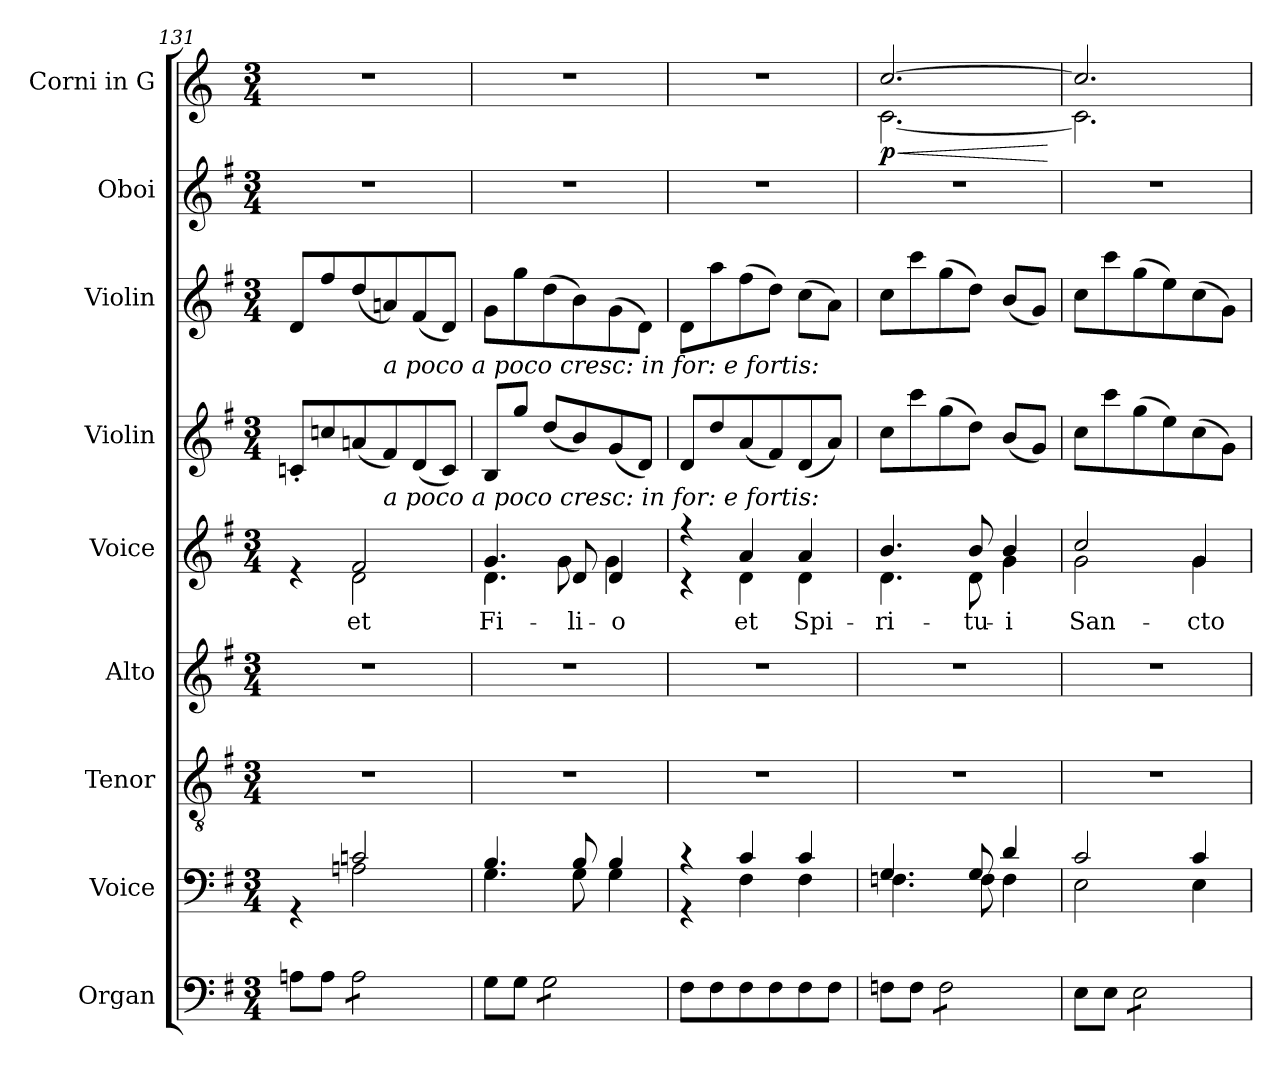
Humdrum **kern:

**kern	**kern	**kern	**kern	**kern	**text	**kern	**kern	**kern	**kern	**dynam
*part9	*part8	*part7	*part6	*part5	*part5	*part4	*part3	*part2	*part1	*part1
*staff9	*staff8	*staff7	*staff6	*staff5	*staff5	*staff4	*staff3	*staff2	*staff1	*staff1
*I"Organ	*I"Voice	*I"Tenor	*I"Alto	*I"Voice	*	*I"Violin	*I"Violin	*I"Oboi	*I"Corni in G	*
*	*	*	*I'A	*	*	*I'Vln	*I'Vln	*I'O	*I'C	*
!!LO:PB:g=z
*clefF4	*clefF4	*clefGv2	*clefG2	*clefG2	*	*clefG2	*clefG2	*clefG2	*clefG2	*
*	*	*	*	*	*	*	*	*	*ITrd3c5	*
*k[f#]	*k[f#]	*k[f#]	*k[f#]	*k[f#]	*	*k[f#]	*k[f#]	*k[f#]	*k[f#]	*
*M3/4	*M3/4	*M3/4	*M3/4	*M3/4	*	*M3/4	*M3/4	*M3/4	*M3/4	*
=131	=131	=131	=131	=131	=131	=131	=131	=131	=131	=131
*	*^	*	*	*^	*	*	*	*	*	*
8An\L	4rGG	4ryy	2.r	2.r	4re	4ryy	.	8cn'/L	8d/L	2.r	2.r	.
8A\J	.	.	.	.	.	.	.	8ccn/	8ff#/	.	.	.
!LO:TX:b:i:t=a poco a poco cresc&colon; in for&colon; e fortis&colon;	!	!	!	!	!	!	!	!	!	!	!	!
!	!	!	!	!	!	!	!LO:LY:b	!	!	!	!	!
*tremolo	*	*	*	*	*	*	*	*	*	*	*	*
8A\L	2cn/	2An\	.	.	2f#/	2d\	et	(8an/	(8dd/	.	.	.
!	!	!	!	!	!	!	!	!	!LO:TX:b:i:t=a poco a poco cresc&colon; in for&colon; e fortis&colon;	!	!	!
!	!	!	!	!	!	!	!	!LO:TX:b:i:t=a poco a poco cresc&colon; in for&colon; e fortis&colon;	!	!	!	!
8A\	.	.	.	.	.	.	.	8f#/)	8an/)	.	.	.
8A\	.	.	.	.	.	.	.	(8d/	(8f#/	.	.	.
8A\J	.	.	.	.	.	.	.	8c/J)	8d/J)	.	.	.
*Xtremolo	*	*	*	*	*	*	*	*	*	*	*	*
=132	=132	=132	=132	=132	=132	=132	=132	=132	=132	=132	=132	=132
!	!	!	!	!	!	!	!LO:LY:b	!	!	!	!	!
8G\L	4.B/	4.G\	2.r	2.r	4.g/	4.d\	Fi-	8B/L	8g\L	2.r	2.r	.
8G\J	.	.	.	.	.	.	.	8gg/J	8gg\	.	.	.
*tremolo	*	*	*	*	*	*	*	*	*	*	*	*
8G\L	.	.	.	.	.	.	.	(8dd/L	(8dd\	.	.	.
!	!	!	!	!	!	!	!LO:LY:b	!	!	!	!	!
8G\	8B/	8G\	.	.	8d/	8g\	-li-	8b/)	8b\)	.	.	.
!	!	!	!	!	!	!	!LO:LY:b	!	!	!	!	!
8G\	4B/	4G\	.	.	4d/	4g\	-o	(8g/	(8g\	.	.	.
8G\J	.	.	.	.	.	.	.	8d/J)	8d\J)	.	.	.
*Xtremolo	*	*	*	*	*	*	*	*	*	*	*	*
=133	=133	=133	=133	=133	=133	=133	=133	=133	=133	=133	=133	=133
8F#\L	4r	4r	2.r	2.r	4r	4r	.	8d/L	8d\L	2.r	2.r	.
8F#\	.	.	.	.	.	.	.	8dd/	8aa\	.	.	.
!	!	!	!	!	!	!	!LO:LY:b	!	!	!	!	!
8F#\	4c/	4F#\	.	.	4a/	4d\	et	(8a/	(8ff#\	.	.	.
8F#\	.	.	.	.	.	.	.	8f#/)	8dd\J)	.	.	.
!	!	!	!	!	!	!	!LO:LY:b	!	!	!	!	!
8F#\	4c/	4F#\	.	.	4a/	4d\	Spi-	(8d/	(8cc\L	.	.	.
8F#\J	.	.	.	.	.	.	.	8a/J)	8a\J)	.	.	.
=134	=134	=134	=134	=134	=134	=134	=134	=134	=134	=134	=134	=134
!	!	!	!	!	!	!	!LO:LY:b	!	!	!	!	!LO:HP:b
*	*	*	*	*	*	*	*	*	*	*	*^	*
!	!	!	!	!	!	!	!	!	!	!	!	!	!LO:DY:n=1:b
8Fn\L	4.G/	4.Fn\	2.r	2.r	4.b/	4.d\	-ri-	8cc\L	8cc\L	2.r	[2.g/	[2.G\	< p
8F\J	.	.	.	.	.	.	.	8ccc\	8ccc\	.	.	.	.
*tremolo	*	*	*	*	*	*	*	*	*	*	*	*	*
8F\L	.	.	.	.	.	.	.	(8gg\	(8gg\	.	.	.	.
!	!	!	!	!	!	!	!LO:LY:b	!	!	!	!	!	!
8F\	8G/	8F\	.	.	8b/	8d\	-tu-	8dd\J)	8dd\J)	.	.	.	.
!	!	!	!	!	!	!	!LO:LY:b	!	!	!	!	!	!
8F\	4d/	4F\	.	.	4b/	4g\	-i	(8b/L	(8b/L	.	.	.	.
8F\J	.	.	.	.	.	.	.	8g/J)	8g/J)	.	.	.	.
*Xtremolo	*	*	*	*	*	*	*	*	*	*	*	*	*
*	*v	*v	*	*	*v	*v	*	*	*	*	*v	*v	*
.	.	.	.	.	.	.	.	.	.	[
=135	=135	=135	=135	=135	=135	=135	=135	=135	=135	=135
*	*^	*	*	*^	*	*	*	*	*	*
!	!	!	!	!	!	!	!LO:LY:b	!	!	!	!	!
*	*	*	*	*	*	*	*	*	*	*	*^	*
8E\L	2c/	2E\	2.r	2.r	2cc/	2g\	San-	8cc\L	8cc\L	2.r	2.g/]	2.G\]	.
8E\J	.	.	.	.	.	.	.	8ccc\	8ccc\	.	.	.	.
*tremolo	*	*	*	*	*	*	*	*	*	*	*	*	*
8E\L	.	.	.	.	.	.	.	(8gg\	(8gg\	.	.	.	.
8E\	.	.	.	.	.	.	.	8ee\)	8ee\)	.	.	.	.
!	!	!	!	!	!	!	!LO:LY:b	!	!	!	!	!	!
8E\	4c/	4E\	.	.	4g/	4g\	-cto	(8cc\	(8cc\	.	.	.	.
8E\J	.	.	.	.	.	.	.	8g\J)	8g\J)	.	.	.	.
*Xtremolo	*	*	*	*	*	*	*	*	*	*	*	*	*
*	*v	*v	*	*	*v	*v	*	*	*	*	*v	*v	*
=	=	=	=	=	=	=	=	=	=	=
*-	*-	*-	*-	*-	*-	*-	*-	*-	*-	*-
